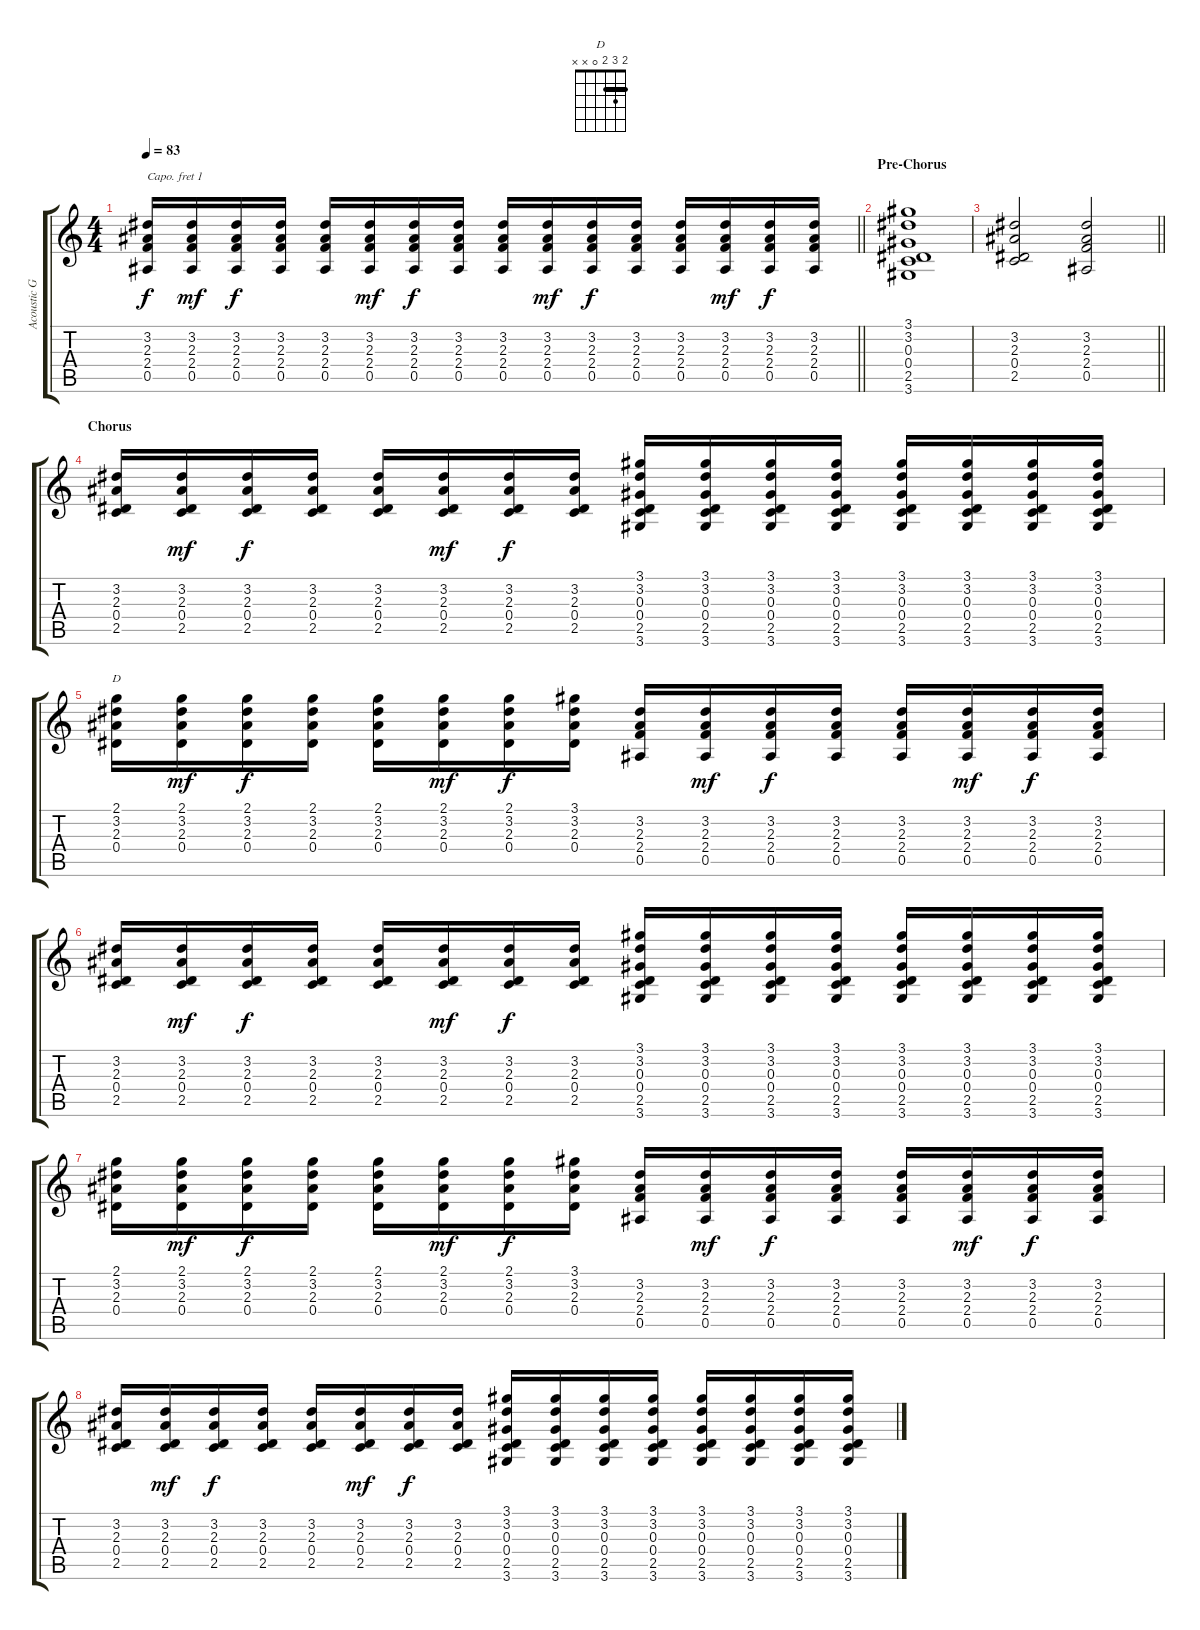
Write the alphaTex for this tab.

\track ("Acoustic GTR" "Acoustic G") {instrument acousticguitarsteel}
\staff {score tabs}
\capo 1
\tuning (E4 B3 G3 D3 A2 E2) {hide}
\chord ("D" 2 3 2 0 x x) {barre 2}
\ts (4 4)
\tempo 83
\clef g2
\barLineRight lightlight
\ks c
(3.2 2.3 2.4 0.5).16{dy f} (3.2 2.3 2.4 0.5).16{dy mf} (3.2 2.3 2.4 0.5).16{dy f} (3.2 2.3 2.4 0.5).16 (3.2 2.3 2.4 0.5).16 (3.2 2.3 2.4 0.5).16{dy mf} (3.2 2.3 2.4 0.5).16{dy f} (3.2 2.3 2.4 0.5).16 (3.2 2.3 2.4 0.5).16 (3.2 2.3 2.4 0.5).16{dy mf} (3.2 2.3 2.4 0.5).16{dy f} (3.2 2.3 2.4 0.5).16 (3.2 2.3 2.4 0.5).16 (3.2 2.3 2.4 0.5).16{dy mf} (3.2 2.3 2.4 0.5).16{dy f} (3.2 2.3 2.4 0.5).16 |
\section ("" "Pre-Chorus")
(3.1 3.2 0.3 0.4 2.5 3.6).1 |
\barLineRight lightlight
(3.2 2.3 0.4 2.5).2 (3.2 2.3 2.4 0.5).2 |
\section ("" "Chorus")
(3.2 2.3 0.4 2.5).16 (3.2 2.3 0.4 2.5).16{dy mf} (3.2 2.3 0.4 2.5).16{dy f} (3.2 2.3 0.4 2.5).16 (3.2 2.3 0.4 2.5).16 (3.2 2.3 0.4 2.5).16{dy mf} (3.2 2.3 0.4 2.5).16{dy f} (3.2 2.3 0.4 2.5).16 (3.1 3.2 0.3 0.4 2.5 3.6).16 (3.1 3.2 0.3 0.4 2.5 3.6).16 (3.1 3.2 0.3 0.4 2.5 3.6).16 (3.1 3.2 0.3 0.4 2.5 3.6).16 (3.1 3.2 0.3 0.4 2.5 3.6).16 (3.1 3.2 0.3 0.4 2.5 3.6).16 (3.1 3.2 0.3 0.4 2.5 3.6).16 (3.1 3.2 0.3 0.4 2.5 3.6).16 |
(2.1 3.2 2.3 0.4).16{ch "D"} (2.1 3.2 2.3 0.4).16{dy mf} (2.1 3.2 2.3 0.4).16{dy f} (2.1 3.2 2.3 0.4).16 (2.1 3.2 2.3 0.4).16 (2.1 3.2 2.3 0.4).16{dy mf} (2.1 3.2 2.3 0.4).16{dy f} (3.1 3.2 2.3 0.4).16 (3.2 2.3 2.4 0.5).16 (3.2 2.3 2.4 0.5).16{dy mf} (3.2 2.3 2.4 0.5).16{dy f} (3.2 2.3 2.4 0.5).16 (3.2 2.3 2.4 0.5).16 (3.2 2.3 2.4 0.5).16{dy mf} (3.2 2.3 2.4 0.5).16{dy f} (3.2 2.3 2.4 0.5).16 |
(3.2 2.3 0.4 2.5).16 (3.2 2.3 0.4 2.5).16{dy mf} (3.2 2.3 0.4 2.5).16{dy f} (3.2 2.3 0.4 2.5).16 (3.2 2.3 0.4 2.5).16 (3.2 2.3 0.4 2.5).16{dy mf} (3.2 2.3 0.4 2.5).16{dy f} (3.2 2.3 0.4 2.5).16 (3.1 3.2 0.3 0.4 2.5 3.6).16 (3.1 3.2 0.3 0.4 2.5 3.6).16 (3.1 3.2 0.3 0.4 2.5 3.6).16 (3.1 3.2 0.3 0.4 2.5 3.6).16 (3.1 3.2 0.3 0.4 2.5 3.6).16 (3.1 3.2 0.3 0.4 2.5 3.6).16 (3.1 3.2 0.3 0.4 2.5 3.6).16 (3.1 3.2 0.3 0.4 2.5 3.6).16 |
(2.1 3.2 2.3 0.4).16 (2.1 3.2 2.3 0.4).16{dy mf} (2.1 3.2 2.3 0.4).16{dy f} (2.1 3.2 2.3 0.4).16 (2.1 3.2 2.3 0.4).16 (2.1 3.2 2.3 0.4).16{dy mf} (2.1 3.2 2.3 0.4).16{dy f} (3.1 3.2 2.3 0.4).16 (3.2 2.3 2.4 0.5).16 (3.2 2.3 2.4 0.5).16{dy mf} (3.2 2.3 2.4 0.5).16{dy f} (3.2 2.3 2.4 0.5).16 (3.2 2.3 2.4 0.5).16 (3.2 2.3 2.4 0.5).16{dy mf} (3.2 2.3 2.4 0.5).16{dy f} (3.2 2.3 2.4 0.5).16 |
(3.2 2.3 0.4 2.5).16 (3.2 2.3 0.4 2.5).16{dy mf} (3.2 2.3 0.4 2.5).16{dy f} (3.2 2.3 0.4 2.5).16 (3.2 2.3 0.4 2.5).16 (3.2 2.3 0.4 2.5).16{dy mf} (3.2 2.3 0.4 2.5).16{dy f} (3.2 2.3 0.4 2.5).16 (3.1 3.2 0.3 0.4 2.5 3.6).16 (3.1 3.2 0.3 0.4 2.5 3.6).16 (3.1 3.2 0.3 0.4 2.5 3.6).16 (3.1 3.2 0.3 0.4 2.5 3.6).16 (3.1 3.2 0.3 0.4 2.5 3.6).16 (3.1 3.2 0.3 0.4 2.5 3.6).16 (3.1 3.2 0.3 0.4 2.5 3.6).16 (3.1 3.2 0.3 0.4 2.5 3.6).16
